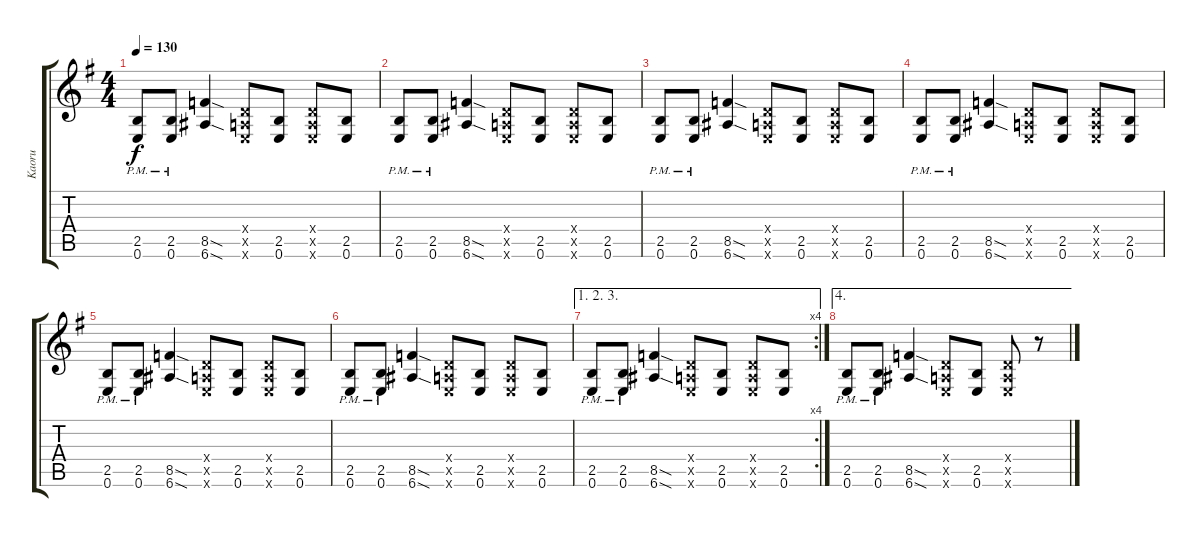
\track ("Kaoru" "Kaoru") {instrument overdrivenguitar}
\staff {score tabs}
\tuning (E4 B3 G3 D3 A2 E2) {hide}
\ts (4 4)
\tempo 130
\clef g2
\ks eminor
(2.5{pm} 0.6{pm}).8{dy f} (2.5{pm} 0.6{pm}).8 (8.5{sod} 6.6{sod}).4 (0.4{x} 0.5{x} 0.6{x}).8 (2.5 0.6).8 (0.4{x} 0.5{x} 0.6{x}).8 (2.5 0.6).8 |
(2.5{pm} 0.6{pm}).8 (2.5{pm} 0.6{pm}).8 (8.5{sod} 6.6{sod}).4 (0.4{x} 0.5{x} 0.6{x}).8 (2.5 0.6).8 (0.4{x} 0.5{x} 0.6{x}).8 (2.5 0.6).8 |
(2.5{pm} 0.6{pm}).8 (2.5{pm} 0.6{pm}).8 (8.5{sod} 6.6{sod}).4 (0.4{x} 0.5{x} 0.6{x}).8 (2.5 0.6).8 (0.4{x} 0.5{x} 0.6{x}).8 (2.5 0.6).8 |
(2.5{pm} 0.6{pm}).8 (2.5{pm} 0.6{pm}).8 (8.5{sod} 6.6{sod}).4 (0.4{x} 0.5{x} 0.6{x}).8 (2.5 0.6).8 (0.4{x} 0.5{x} 0.6{x}).8 (2.5 0.6).8 |
(2.5{pm} 0.6{pm}).8 (2.5{pm} 0.6{pm}).8 (8.5{sod} 6.6{sod}).4 (0.4{x} 0.5{x} 0.6{x}).8 (2.5 0.6).8 (0.4{x} 0.5{x} 0.6{x}).8 (2.5 0.6).8 |
(2.5{pm} 0.6{pm}).8 (2.5{pm} 0.6{pm}).8 (8.5{sod} 6.6{sod}).4 (0.4{x} 0.5{x} 0.6{x}).8 (2.5 0.6).8 (0.4{x} 0.5{x} 0.6{x}).8 (2.5 0.6).8 |
\ae (1 2 3)
\rc 4
(2.5{pm} 0.6{pm}).8 (2.5{pm} 0.6{pm}).8 (8.5{sod} 6.6{sod}).4 (0.4{x} 0.5{x} 0.6{x}).8 (2.5 0.6).8 (0.4{x} 0.5{x} 0.6{x}).8 (2.5 0.6).8 |
\ae 4
(2.5{pm} 0.6{pm}).8 (2.5{pm} 0.6{pm}).8 (8.5{sod} 6.6{sod}).4 (0.4{x} 0.5{x} 0.6{x}).8 (2.5 0.6).8 (0.4{x} 0.5{x} 0.6{x}).8 r.8
